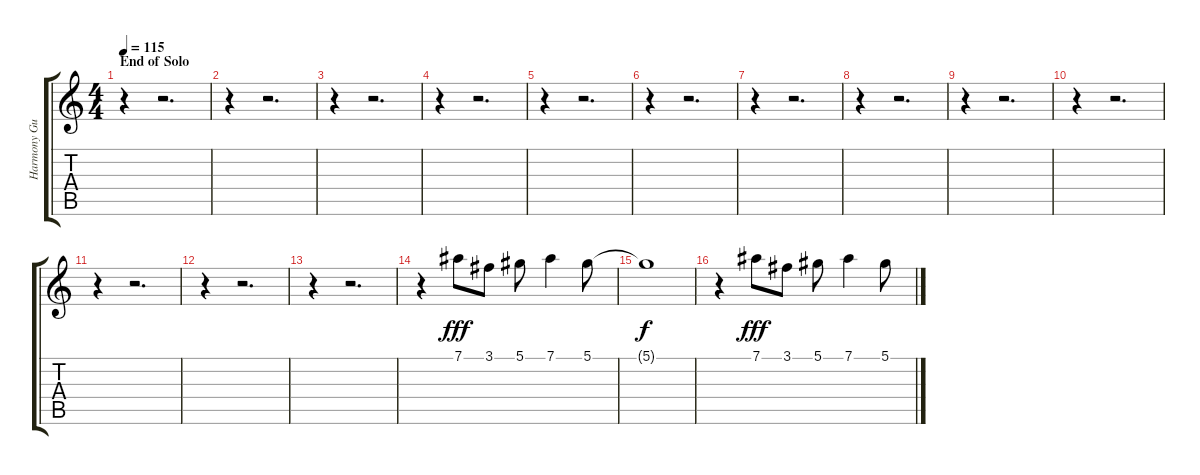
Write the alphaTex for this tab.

\track ("Harmony Guitar" "Harmony Gu") {instrument distortionguitar}
\staff {score tabs}
\tuning (Eb4 Bb3 Gb3 Db3 Ab2 Db2) {hide}
\ts (4 4)
\section ("" "End of Solo")
\tempo 115
\clef g2
\ks c
r.4{dy fff} r.2{d} |
r.4 r.2{d} |
r.4 r.2{d} |
r.4 r.2{d} |
r.4 r.2{d} |
r.4 r.2{d} |
r.4 r.2{d} |
r.4 r.2{d} |
r.4 r.2{d} |
r.4 r.2{d} |
r.4 r.2{d} |
r.4 r.2{d} |
r.4 r.2{d} |
r.4 7.1.8 3.1.8 5.1.8 7.1.4 5.1.8 |
5.1{t}.1{dy f} |
r.4 7.1.8{dy fff} 3.1.8 5.1.8 7.1.4 5.1.8
